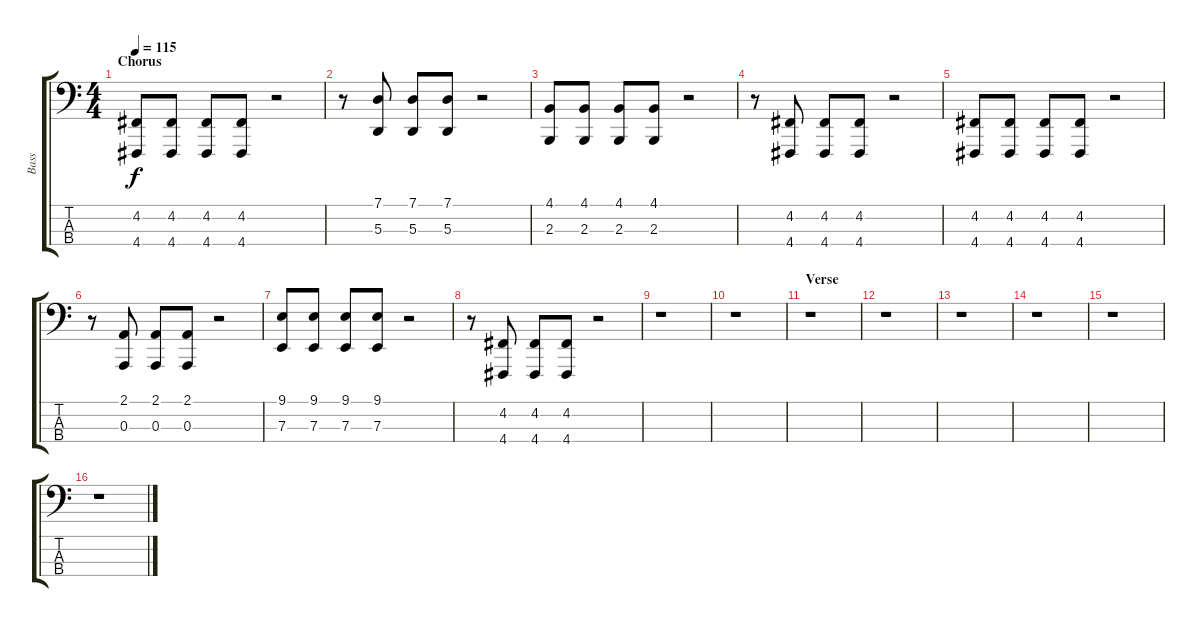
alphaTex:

\track ("Bass" "Bass") {instrument lead5charang}
\staff {score tabs}
\tuning (G2 D2 A1 D1) {hide}
\ts (4 4)
\section ("" "Chorus")
\tempo 115
\clef f4
\ks c
(4.2 4.4).8{dy f} (4.2 4.4).8 (4.2 4.4).8 (4.2 4.4).8 r.2 |
r.8 (7.1 5.3).8 (7.1 5.3).8 (7.1 5.3).8 r.2 |
(4.1 2.3).8 (4.1 2.3).8 (4.1 2.3).8 (4.1 2.3).8 r.2 |
r.8 (4.2 4.4).8 (4.2 4.4).8 (4.2 4.4).8 r.2 |
(4.2 4.4).8 (4.2 4.4).8 (4.2 4.4).8 (4.2 4.4).8 r.2 |
r.8 (2.1 0.3).8 (2.1 0.3).8 (2.1 0.3).8 r.2 |
(9.1 7.3).8 (9.1 7.3).8 (9.1 7.3).8 (9.1 7.3).8 r.2 |
r.8 (4.2 4.4).8 (4.2 4.4).8 (4.2 4.4).8 r.2 |
r.1 |
r.1 |
\section ("" "Verse")
r.1 |
r.1 |
r.1 |
r.1 |
r.1 |
r.1
